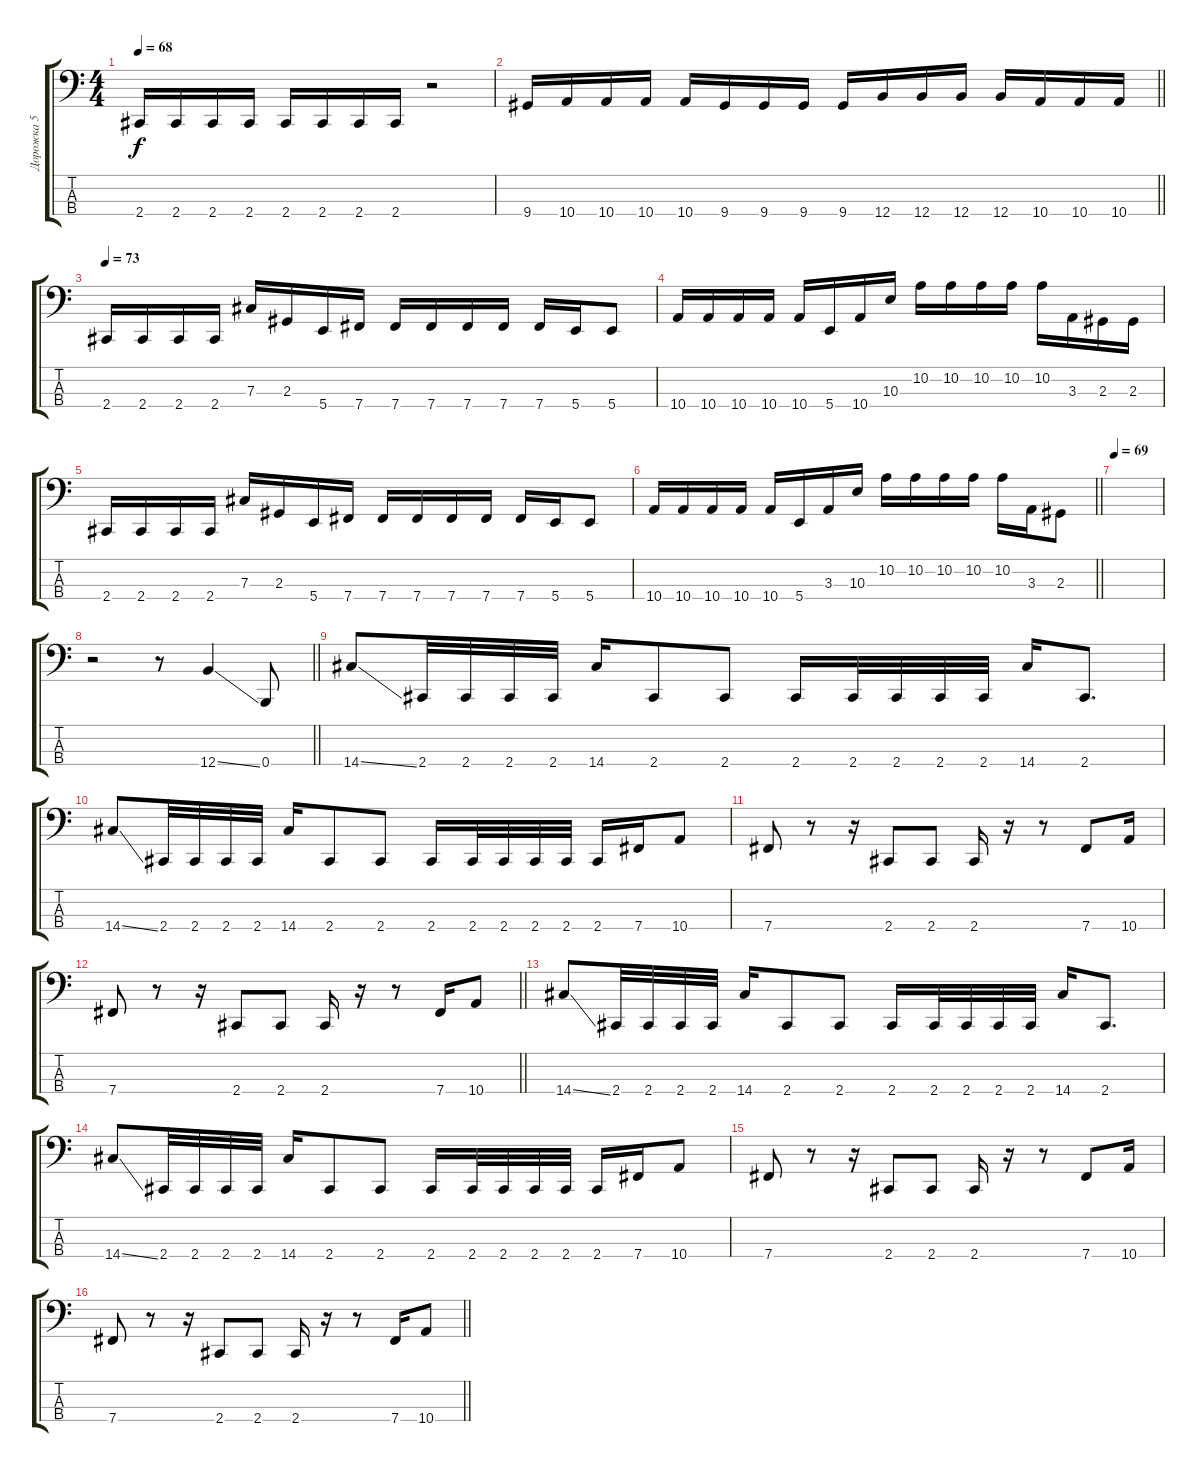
\track ("Дорожка 5" "Дорожка 5") {instrument electricbassfinger}
\staff {score tabs}
\tuning (E2 B1 Gb1 B0) {hide}
\ts (4 4)
\tempo 68
\clef f4
\ks c
2.4.16{dy f} 2.4.16 2.4.16 2.4.16 2.4.16 2.4.16 2.4.16 2.4.16 r.2 |
\barLineRight lightlight
9.4.16 10.4.16 10.4.16 10.4.16 10.4.16 9.4.16 9.4.16 9.4.16 9.4.16 12.4.16 12.4.16 12.4.16 12.4.16 10.4.16 10.4.16 10.4.16 |
\section ("" "")
\tempo 73
2.4.16 2.4.16 2.4.16 2.4.16 7.3.16 2.3.16 5.4.16 7.4.16 7.4.16 7.4.16 7.4.16 7.4.16 7.4.16 5.4.16 5.4.8 |
10.4.16 10.4.16 10.4.16 10.4.16 10.4.16 5.4.16 10.4.16 10.3.16 10.2.16 10.2.16 10.2.16 10.2.16 10.2.16 3.3.16 2.3.16 2.3.16 |
2.4.16 2.4.16 2.4.16 2.4.16 7.3.16 2.3.16 5.4.16 7.4.16 7.4.16 7.4.16 7.4.16 7.4.16 7.4.16 5.4.16 5.4.8 |
\barLineRight lightlight
10.4.16 10.4.16 10.4.16 10.4.16 10.4.16 5.4.16 3.3.16 10.3.16 10.2.16 10.2.16 10.2.16 10.2.16 10.2.16 3.3.16 2.3.8 |
\section ("" "")
\tempo 69
|
\barLineRight lightlight
r.2 r.8 12.4{ss}.4 0.4.8 |
\section ("" "")
14.4{ss}.8 2.4.32 2.4.32 2.4.32 2.4.32 14.4.16 2.4.8 2.4.8 2.4.16 2.4.32 2.4.32 2.4.32 2.4.32 14.4.16 2.4.8{d} |
14.4{ss}.8 2.4.32 2.4.32 2.4.32 2.4.32 14.4.16 2.4.8 2.4.8 2.4.16 2.4.32 2.4.32 2.4.32 2.4.32 2.4.16 7.4.16 10.4.8 |
7.4.8 r.8 r.16 2.4.8 2.4.8 2.4.16 r.16 r.8 7.4.8 10.4.16 |
\barLineRight lightlight
7.4.8 r.8 r.16 2.4.8 2.4.8 2.4.16 r.16 r.8 7.4.16 10.4.8 |
14.4{ss}.8 2.4.32 2.4.32 2.4.32 2.4.32 14.4.16 2.4.8 2.4.8 2.4.16 2.4.32 2.4.32 2.4.32 2.4.32 14.4.16 2.4.8{d} |
14.4{ss}.8 2.4.32 2.4.32 2.4.32 2.4.32 14.4.16 2.4.8 2.4.8 2.4.16 2.4.32 2.4.32 2.4.32 2.4.32 2.4.16 7.4.16 10.4.8 |
7.4.8 r.8 r.16 2.4.8 2.4.8 2.4.16 r.16 r.8 7.4.8 10.4.16 |
\barLineRight lightlight
7.4.8 r.8 r.16 2.4.8 2.4.8 2.4.16 r.16 r.8 7.4.16 10.4.8
